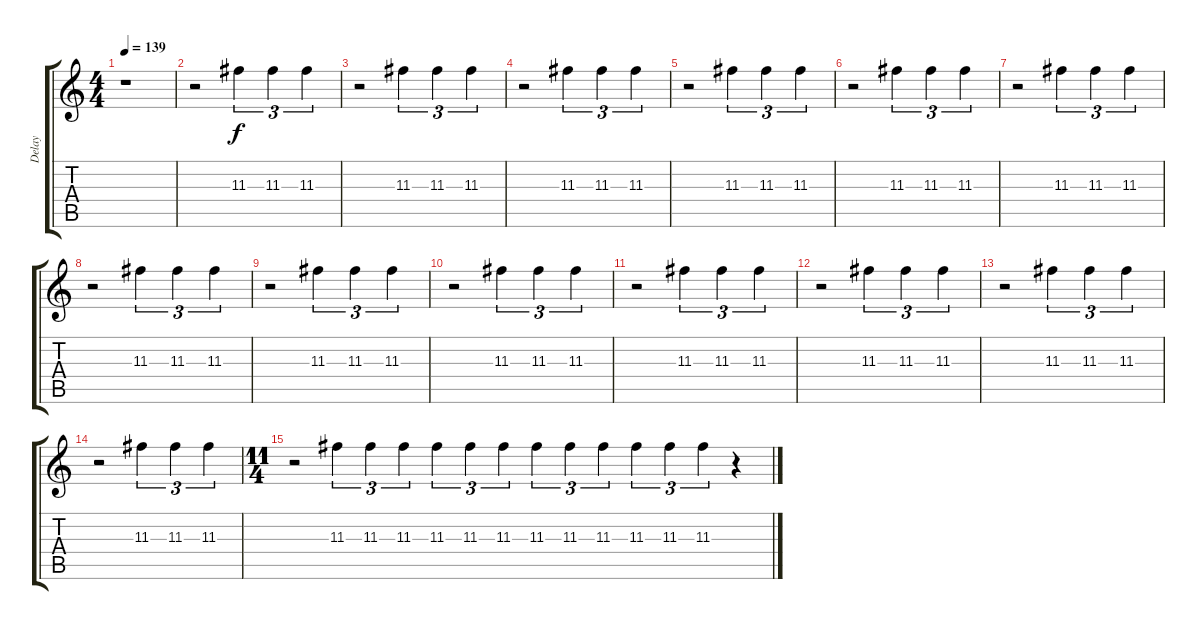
\track ("Delay" "Delay") {instrument distortionguitar}
\staff {score tabs}
\tuning (E4 B3 G3 D3 A2 E2) {hide}
\ts (4 4)
\tempo 139
\clef g2
\ks c
r.1{dy f} |
r.2{volume 13} 11.3.4{tu (3 2) volume 9} 11.3.4{tu (3 2)} 11.3.4{tu (3 2)} |
r.2{volume 13} 11.3.4{tu (3 2) volume 9} 11.3.4{tu (3 2)} 11.3.4{tu (3 2)} |
r.2{volume 13} 11.3.4{tu (3 2) volume 9} 11.3.4{tu (3 2)} 11.3.4{tu (3 2)} |
r.2{volume 13} 11.3.4{tu (3 2) volume 9} 11.3.4{tu (3 2)} 11.3.4{tu (3 2)} |
r.2{volume 13} 11.3.4{tu (3 2) volume 9} 11.3.4{tu (3 2)} 11.3.4{tu (3 2)} |
r.2{volume 13} 11.3.4{tu (3 2) volume 9} 11.3.4{tu (3 2)} 11.3.4{tu (3 2)} |
r.2{volume 13} 11.3.4{tu (3 2) volume 9} 11.3.4{tu (3 2)} 11.3.4{tu (3 2)} |
r.2{volume 13} 11.3.4{tu (3 2) volume 9} 11.3.4{tu (3 2)} 11.3.4{tu (3 2)} |
r.2{volume 13} 11.3.4{tu (3 2) volume 9} 11.3.4{tu (3 2)} 11.3.4{tu (3 2)} |
r.2{volume 13} 11.3.4{tu (3 2) volume 9} 11.3.4{tu (3 2)} 11.3.4{tu (3 2)} |
r.2{volume 13} 11.3.4{tu (3 2) volume 9} 11.3.4{tu (3 2)} 11.3.4{tu (3 2)} |
r.2{volume 13} 11.3.4{tu (3 2) volume 9} 11.3.4{tu (3 2)} 11.3.4{tu (3 2)} |
r.2{volume 13} 11.3.4{tu (3 2) volume 9} 11.3.4{tu (3 2)} 11.3.4{tu (3 2)} |
\ts (11 4)
r.2{volume 13} 11.3.4{tu (3 2) volume 0} 11.3.4{tu (3 2)} 11.3.4{tu (3 2)} 11.3.4{tu (3 2)} 11.3.4{tu (3 2)} 11.3.4{tu (3 2)} 11.3.4{tu (3 2)} 11.3.4{tu (3 2)} 11.3.4{tu (3 2)} 11.3.4{tu (3 2)} 11.3.4{tu (3 2)} 11.3.4{tu (3 2)} r.4
